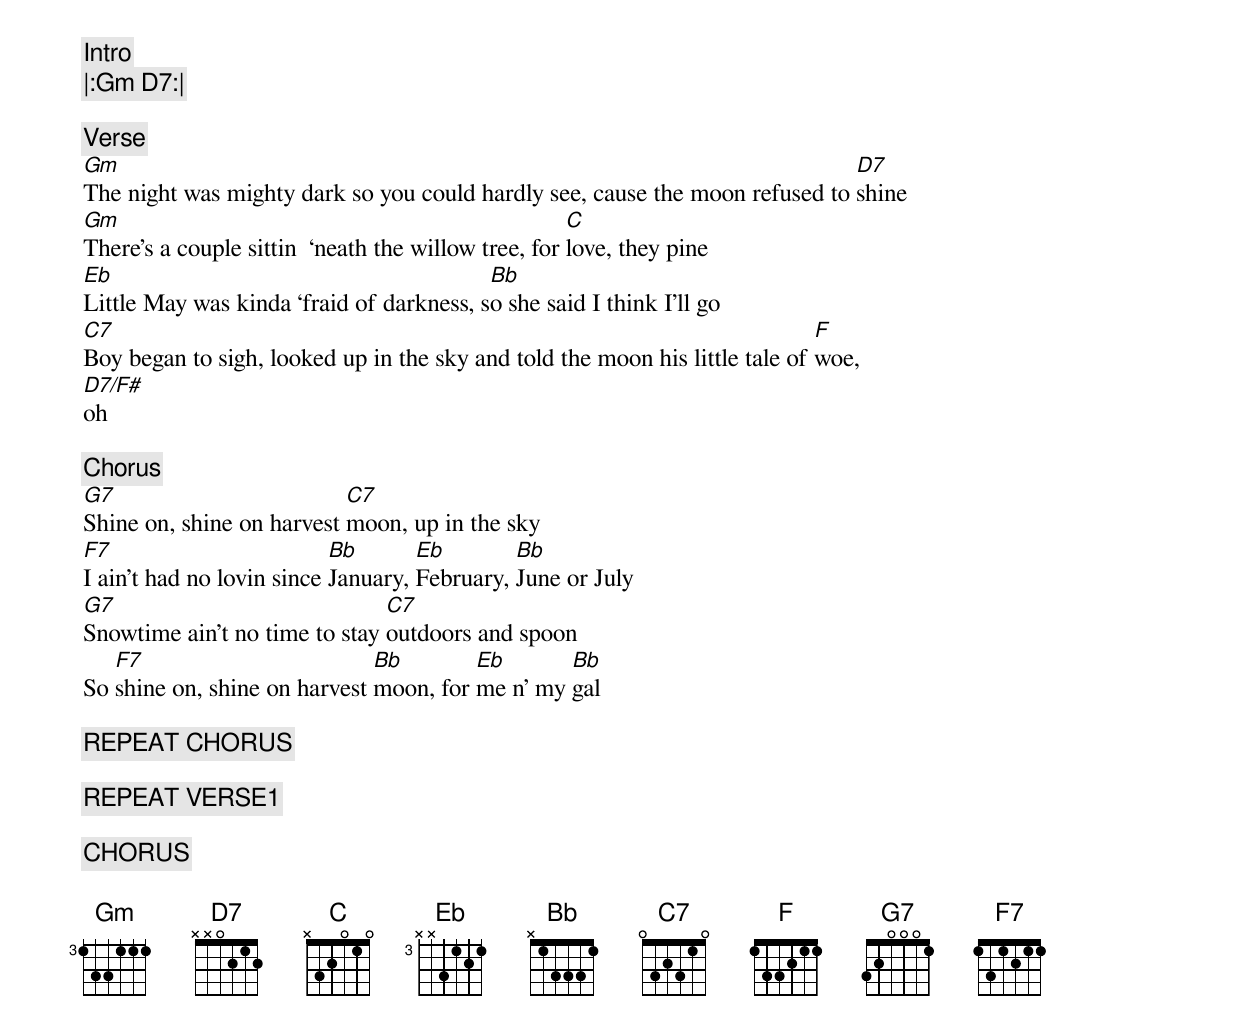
<pre>
[Intro]
|:Gm D7:|

[Verse]
Gm                                                                           D7
The night was mighty dark so you could hardly see, cause the moon refused to shine
Gm                                                   C
There’s a couple sittin  ‘neath the willow tree, for love, they pine
Eb                                        Bb
Little May was kinda ‘fraid of darkness, so she said I think I’ll go
C7                                                                           F
Boy began to sigh, looked up in the sky and told the moon his little tale of woe,
D7/F#
oh

[Chorus]
G7                         C7
Shine on, shine on harvest moon, up in the sky
F7                         Bb       Eb        Bb
I ain’t had no lovin since January, February, June or July
G7                             C7
Snowtime ain’t no time to stay outdoors and spoon
   F7                         Bb        Eb       Bb
So shine on, shine on harvest moon, for me n’ my gal

[REPEAT CHORUS]

[REPEAT VERSE1]

[CHORUS]
</pre>
